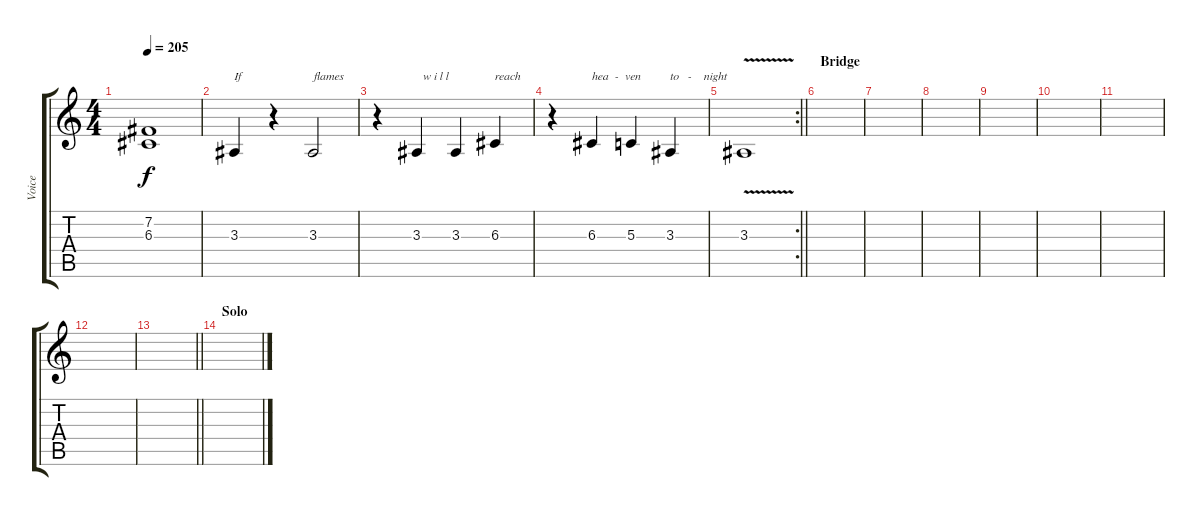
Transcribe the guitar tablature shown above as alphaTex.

\track ("Voice" "Voice") {instrument clarinet}
\staff {score tabs}
\tuning (E4 B3 G3 D3 A2 E2) {hide}
\ts (4 4)
\tempo 205
\clef g2
\ks c
(7.2{t} 6.3{t}).1{dy f} |
3.3.4{txt "If"} r.4 3.3.2{txt "flames"} |
r.4 3.3.4{txt "  w i l l"} 3.3.4 6.3.4{txt "reach"} |
r.4 6.3.4{txt "hea  -  ven"} 5.3.4 3.3.4{txt "to   -    night"} |
\rc 2
\barLineRight lightlight
3.3{v}.1 |
\section ("" "Bridge")
|
|
|
|
|
|
|
\barLineRight lightlight
|
\section ("" "Solo")
